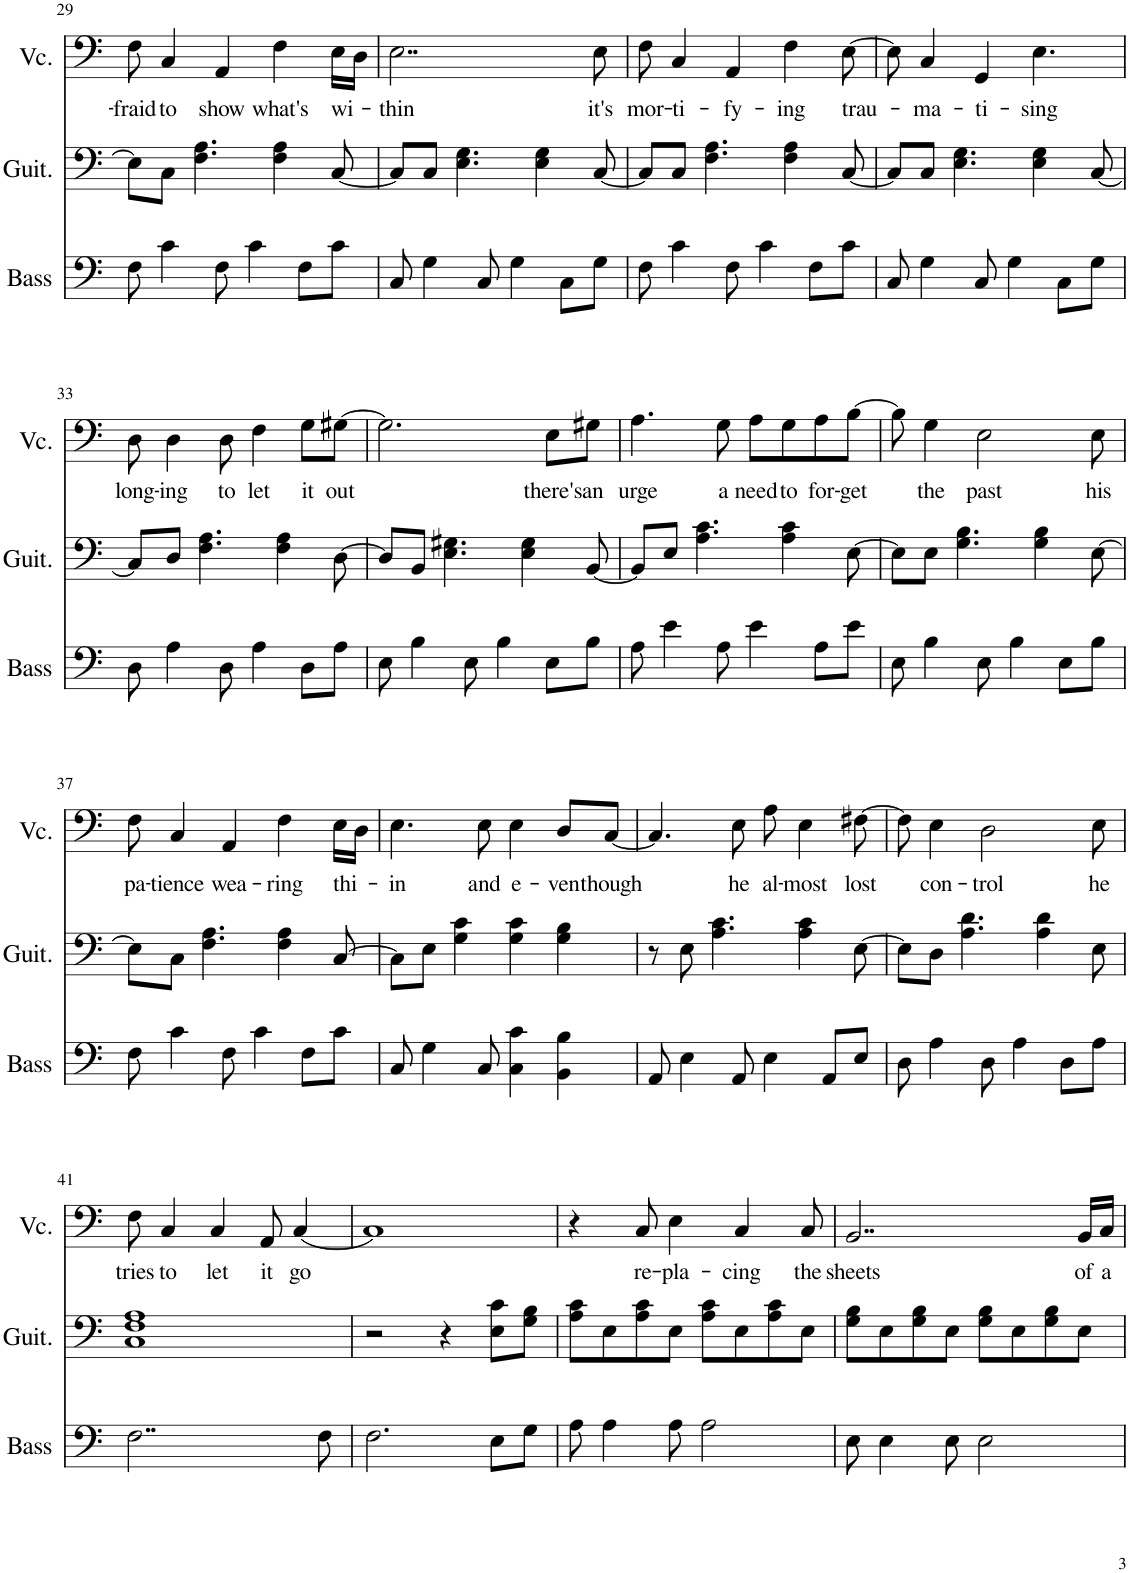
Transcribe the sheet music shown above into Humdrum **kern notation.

**kern	**kern	**kern	**text
*part3	*part2	*part1	*part1
*staff3	*staff2	*staff1	*staff1
*I"Acoustic Bass	*I"Classical Guitar	*I"Violoncello	*
*I'Bass	*I'Guit.	*I'Vc.	*
!!LO:PB:g=z
*clefF4	*clefF4	*clefF4	*
*Trd7c12	*	*	*
*k[]	*k[]	*k[]	*
*M4/4	*M4/4	*M4/4	*
=29	=29	=29	=29
!	!	!	!LO:LY:b
8F\	8E\L]	8F\	-fraid
!	!	!	!LO:LY:b
4c\	8C\J	4C/	to
.	4.F\ 4.A\	.	.
!	!	!	!LO:LY:b
8F\	.	4AA/	show
4c\	.	.	.
!	!	!	!LO:LY:b
.	4F\ 4A\	4F\	what's
8F\L	.	.	.
!	!	!	!LO:LY:b
8c\J	[8C/	16E\LL	wi-
.	.	16D\JJ	.
=30	=30	=30	=30
!	!	!	!LO:LY:b
8C/	8C/L]	2..E\	-thin
4G\	8C/J	.	.
.	4.E\ 4.G\	.	.
8C/	.	.	.
4G\	.	.	.
.	4E\ 4G\	.	.
8C\L	.	.	.
!	!	!	!LO:LY:b
8G\J	[8C/	8E\	it's
=31	=31	=31	=31
!	!	!	!LO:LY:b
8F\	8C/L]	8F\	mor-
!	!	!	!LO:LY:b
4c\	8C/J	4C/	-ti-
.	4.F\ 4.A\	.	.
!	!	!	!LO:LY:b
8F\	.	4AA/	-fy-
4c\	.	.	.
!	!	!	!LO:LY:b
.	4F\ 4A\	4F\	-ing
8F\L	.	.	.
!	!	!	!LO:LY:b
8c\J	[8C/	[8E\	trau-
=32	=32	=32	=32
8C/	8C/L]	8E\]	.
!	!	!	!LO:LY:b
4G\	8C/J	4C/	-ma-
.	4.E\ 4.G\	.	.
!	!	!	!LO:LY:b
8C/	.	4GG/	-ti-
4G\	.	.	.
!	!	!	!LO:LY:b
.	4E\ 4G\	4.E\	-sing
8C\L	.	.	.
8G\J	[8C/	.	.
!!LO:LB:g=z
=33	=33	=33	=33
!	!	!	!LO:LY:b
8D\	8C/L]	8D\	long-
!	!	!	!LO:LY:b
4A\	8D/J	4D\	-ing
.	4.F\ 4.A\	.	.
!	!	!	!LO:LY:b
8D\	.	8D\	to
!	!	!	!LO:LY:b
4A\	.	4F\	let
.	4F\ 4A\	.	.
!	!	!	!LO:LY:b
8D\L	.	8G\L	it
!	!	!	!LO:LY:b
8A\J	[8D\	[8G#X\J	out
=34	=34	=34	=34
8E\	8D/L]	2.G#\]	.
4B\	8BB/J	.	.
.	4.E\ 4.G#X\	.	.
8E\	.	.	.
4B\	.	.	.
.	4E\ 4G#\	.	.
!	!	!	!LO:LY:b
8E\L	.	8E\L	there's
!	!	!	!LO:LY:b
8B\J	[8BB/	8G#X\J	an
=35	=35	=35	=35
!	!	!	!LO:LY:b
8A\	8BB/L]	4.A\	urge
4e\	8E/J	.	.
.	4.A\ 4.c\	.	.
!	!	!	!LO:LY:b
8A\	.	8G\	a
!	!	!	!LO:LY:b
4e\	.	8A\L	need
!	!	!	!LO:LY:b
.	4A\ 4c\	8G\	to
!	!	!	!LO:LY:b
8A\L	.	8A\	for-
!	!	!	!LO:LY:b
8e\J	[8E\	[8B\J	-get
=36	=36	=36	=36
8E\	8E\L]	8B\]	.
!	!	!	!LO:LY:b
4B\	8E\J	4G\	the
.	4.G\ 4.B\	.	.
!	!	!	!LO:LY:b
8E\	.	2E\	past
4B\	.	.	.
.	4G\ 4B\	.	.
8E\L	.	.	.
!	!	!	!LO:LY:b
8B\J	[8E\	8E\	his
!!LO:LB:g=z
=37	=37	=37	=37
!	!	!	!LO:LY:b
8F\	8E\L]	8F\	pa-
!	!	!	!LO:LY:b
4c\	8C\J	4C/	-tience
.	4.F\ 4.A\	.	.
!	!	!	!LO:LY:b
8F\	.	4AA/	wea-
4c\	.	.	.
!	!	!	!LO:LY:b
.	4F\ 4A\	4F\	-ring
8F\L	.	.	.
!	!	!	!LO:LY:b
8c\J	[8C/	16E\LL	thi-
.	.	16D\JJ	.
=38	=38	=38	=38
!	!	!	!LO:LY:b
8C/	8C\L]	4.E\	-in
4G\	8E\J	.	.
.	4G\ 4c\	.	.
!	!	!	!LO:LY:b
8C/	.	8E\	and
!	!	!	!LO:LY:b
4C\ 4c\	4G\ 4c\	4E\	e-
!	!	!	!LO:LY:b
4BB\ 4B\	4G\ 4B\	8D/L	-ven
!	!	!	!LO:LY:b
.	.	[8C/J	though
=39	=39	=39	=39
8AA/	8r	4.C/]	.
4E\	8E\	.	.
.	4.A\ 4.c\	.	.
!	!	!	!LO:LY:b
8AA/	.	8E\	he
!	!	!	!LO:LY:b
4E\	.	8A\	al-
!	!	!	!LO:LY:b
.	4A\ 4c\	4E\	-most
8AA/L	.	.	.
!	!	!	!LO:LY:b
8E/J	[8E\	[8F#X\	lost
=40	=40	=40	=40
8D\	8E\L]	8F#\]	.
!	!	!	!LO:LY:b
4A\	8D\J	4E\	con-
.	4.A\ 4.d\	.	.
!	!	!	!LO:LY:b
8D\	.	2D\	-trol
4A\	.	.	.
.	4A\ 4d\	.	.
8D\L	.	.	.
!	!	!	!LO:LY:b
8A\J	8E\	8E\	he
!!LO:LB:g=z
=41	=41	=41	=41
!	!	!	!LO:LY:b
2..F\	1C 1F 1A	8F\	tries
!	!	!	!LO:LY:b
.	.	4C/	to
!	!	!	!LO:LY:b
.	.	4C/	let
!	!	!	!LO:LY:b
.	.	8AA/	it
!	!	!	!LO:LY:b
.	.	[4C/	go
8F\	.	.	.
=42	=42	=42	=42
2.F\	2r	1C]	.
.	4r	.	.
8E\L	8E\ 8c\L	.	.
8G\J	8G\ 8B\J	.	.
=43	=43	=43	=43
8A\	8A\ 8c\L	4r	.
4A\	8E\	.	.
!	!	!	!LO:LY:b
.	8A\ 8c\	8C/	re-
!	!	!	!LO:LY:b
8A\	8E\J	4E\	-pla-
2A\	8A\ 8c\L	.	.
!	!	!	!LO:LY:b
.	8E\	4C/	-cing
.	8A\ 8c\	.	.
!	!	!	!LO:LY:b
.	8E\J	8C/	the
=44	=44	=44	=44
!	!	!	!LO:LY:b
8E\	8G\ 8B\L	2..BB/	sheets
4E\	8E\	.	.
.	8G\ 8B\	.	.
8E\	8E\J	.	.
2E\	8G\ 8B\L	.	.
.	8E\	.	.
.	8G\ 8B\	.	.
!	!	!	!LO:LY:b
.	8E\J	16BB/LL	of
!	!	!	!LO:LY:b
.	.	16C/JJ	a
=	=	=	=
*-	*-	*-	*-
